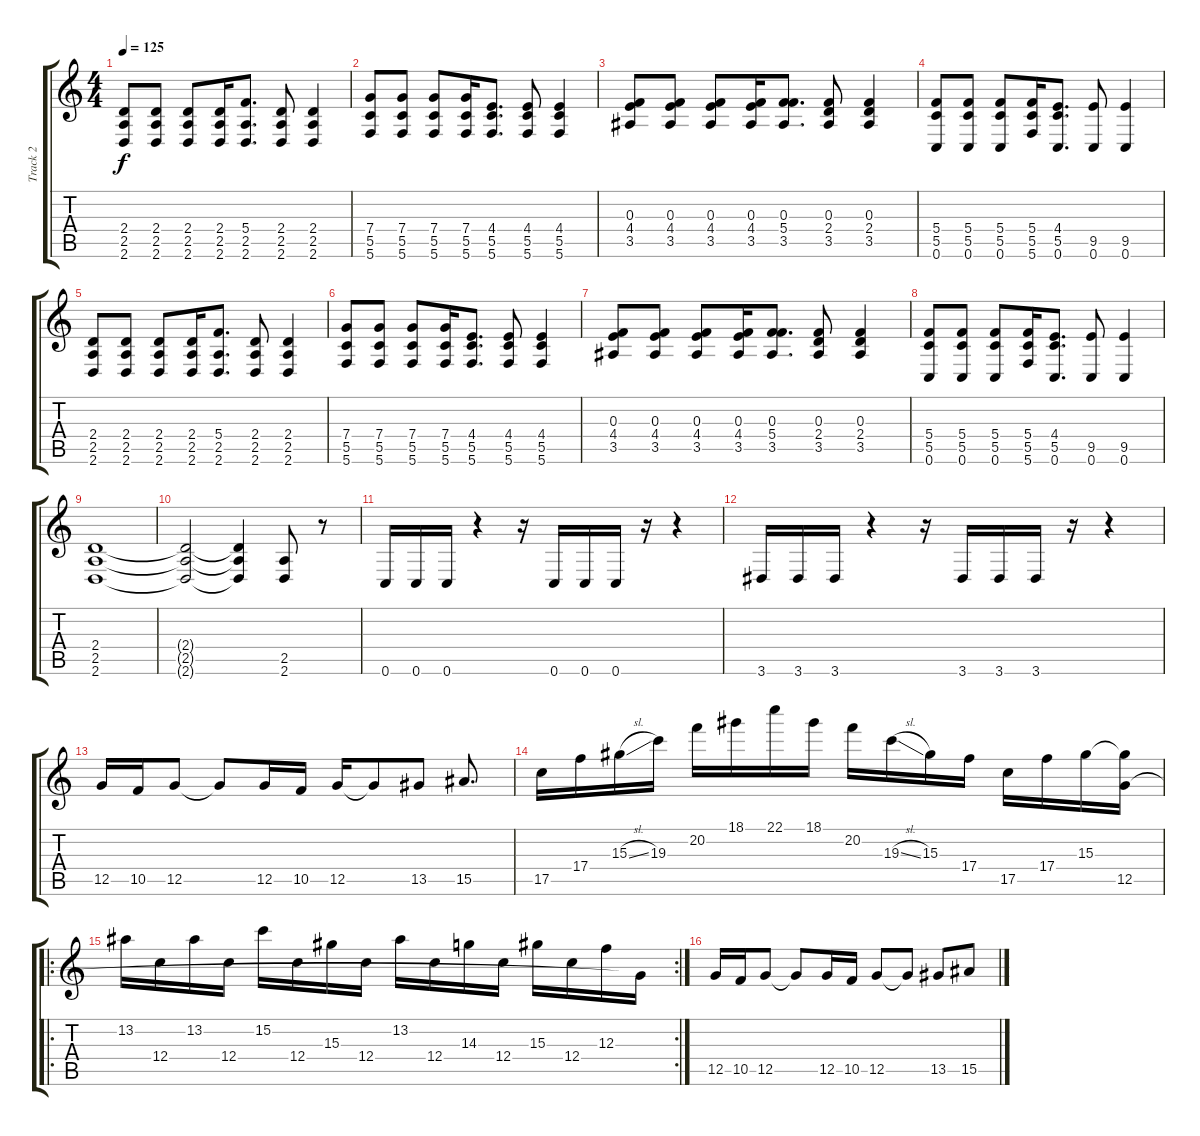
\track ("Track 2" "Track 2") {instrument distortionguitar}
\staff {score tabs}
\tuning (D4 A3 F3 C3 G2 C2) {hide}
\ts (4 4)
\tempo 125
\clef g2
\ks c
(2.4 2.5 2.6).8{dy f} (2.4 2.5 2.6).8 (2.4 2.5 2.6).8 (2.4 2.5 2.6).16 (5.4 2.5 2.6).8{d} (2.4 2.5 2.6).8 (2.4 2.5 2.6).4 |
(7.4 5.5 5.6).8 (7.4 5.5 5.6).8 (7.4 5.5 5.6).8 (7.4 5.5 5.6).16 (4.4 5.5 5.6).8{d} (4.4 5.5 5.6).8 (4.4 5.5 5.6).4 |
(0.3 4.4 3.5).8 (0.3 4.4 3.5).8 (0.3 4.4 3.5).8 (0.3 4.4 3.5).16 (0.3 5.4 3.5).8{d} (0.3 2.4 3.5).8 (0.3 2.4 3.5).4 |
(5.4 5.5 0.6).8 (5.4 5.5 0.6).8 (5.4 5.5 0.6).8 (5.4 5.5 5.6).16 (4.4 5.5 0.6).8{d} (9.5 0.6).8 (9.5 0.6).4 |
(2.4 2.5 2.6).8 (2.4 2.5 2.6).8 (2.4 2.5 2.6).8 (2.4 2.5 2.6).16 (5.4 2.5 2.6).8{d} (2.4 2.5 2.6).8 (2.4 2.5 2.6).4 |
(7.4 5.5 5.6).8 (7.4 5.5 5.6).8 (7.4 5.5 5.6).8 (7.4 5.5 5.6).16 (4.4 5.5 5.6).8{d} (4.4 5.5 5.6).8 (4.4 5.5 5.6).4 |
(0.3 4.4 3.5).8 (0.3 4.4 3.5).8 (0.3 4.4 3.5).8 (0.3 4.4 3.5).16 (0.3 5.4 3.5).8{d} (0.3 2.4 3.5).8 (0.3 2.4 3.5).4 |
(5.4 5.5 0.6).8 (5.4 5.5 0.6).8 (5.4 5.5 0.6).8 (5.4 5.5 5.6).16 (4.4 5.5 0.6).8{d} (9.5 0.6).8 (9.5 0.6).4 |
(2.4 2.5 2.6).1 |
(2.4{t} 2.5{t} 2.6{t}).2 (2.4{t} 2.5{t} 2.6{t}).4 (2.5 2.6).8 r.8 |
0.6.16 0.6.16 0.6.16 r.4 r.16 0.6.16 0.6.16 0.6.16 r.16 r.4 |
3.6.16 3.6.16 3.6.16 r.4 r.16 3.6.16 3.6.16 3.6.16 r.16 r.4 |
12.5.16 10.5.16 12.5.8 12.5{t}.8 12.5.16 10.5.16 12.5.16 12.5{t}.8 13.5.8 15.5.8{d} |
17.5.16 17.4.16 15.3{sl}.16 19.3.16 20.2.16 18.1.16 22.1.16 18.1.16 20.2.16 19.3{sl}.16 15.3.16 17.4.16 17.5.16 17.4.16 15.3.16 (15.3{t} 12.5).16 |
\ro
\rc 2
13.2.16 12.4.16 13.2.16 12.4.16 15.2.16 12.4.16 15.3.16 12.4.16 13.2.16 12.4.16 14.3.16 12.4.16 15.3.16 12.4.16 12.3.16 12.5{t}.16 |
12.5.16 10.5.16 12.5.8 12.5{t}.8 12.5.16 10.5.16 12.5.8 12.5{t}.8 13.5.8 15.5.8
